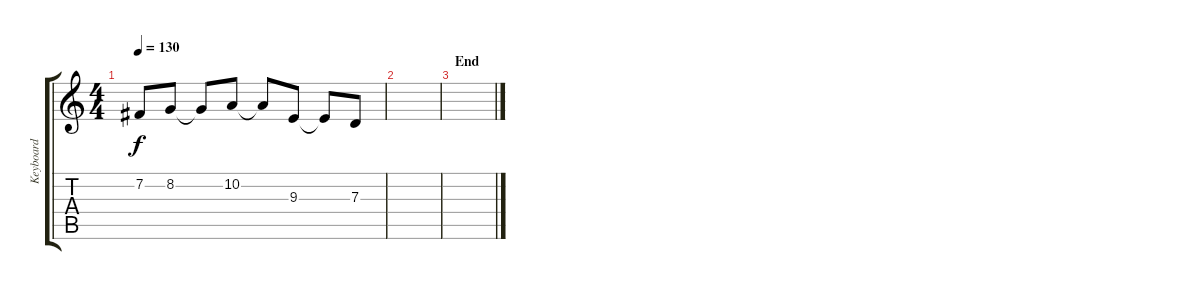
\track ("Keyboard" "Keyboard") {instrument electricgrandpiano}
\staff {score tabs}
\tuning (E4 B3 G3 D3 A2 E2) {hide}
\ts (4 4)
\tempo 130
\clef g2
\ks c
7.2.8{dy f} 8.2.8 8.2{t}.8 10.2.8 10.2{t}.8 9.3.8 9.3{t}.8 7.3.8 |
|
\section ("" "End")
